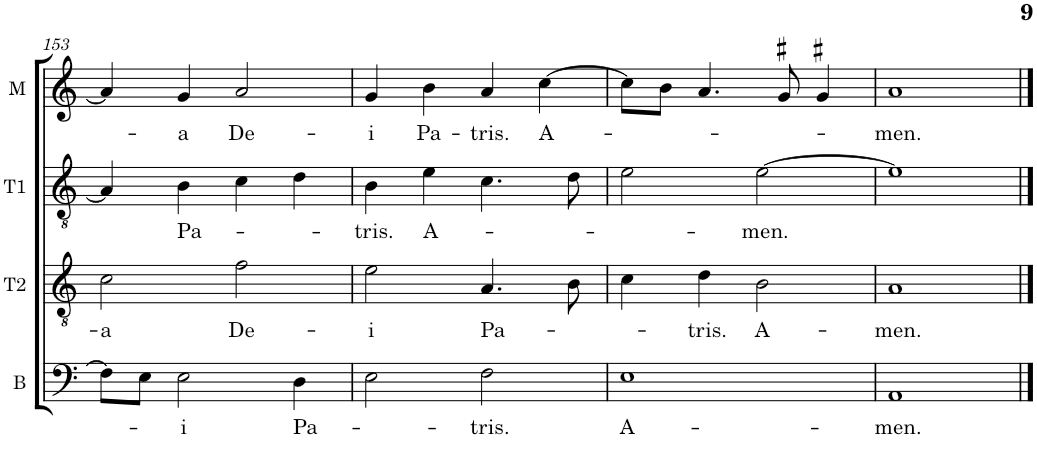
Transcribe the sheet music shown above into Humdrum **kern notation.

**kern	**text	**kern	**text	**kern	**text	**kern	**text
*part4	*part4	*part3	*part3	*part2	*part2	*part1	*part1
*staff4	*staff4	*staff3	*staff3	*staff2	*staff2	*staff1	*staff1
*I"B	*	*I"T2	*	*I"T1	*	*I"Mez	*
*I'B	*	*I'T2	*	*I'T1	*	*I'M	*
!!LO:PB:g=z
*clefF4	*	*clefGv2	*	*clefGv2	*	*clefG2	*
*	*	*	*	*Trd4c7	*	*	*
*k[]	*	*k[]	*	*k[]	*	*k[]	*
*M2/2	*	*M2/2	*	*M2/2	*	*M2/2	*
*met(c|)	*	*met(c|)	*	*met(c|)	*	*met(c|)	*
=153	=153	=153	=153	=153	=153	=153	=153
!	!	!	!LO:LY:b	!	!	!	!
8F\L]	.	2c\	-a	4A/]	.	4a/]	.
8E\J	.	.	.	.	.	.	.
!	!LO:LY:b	!	!	!	!LO:LY:b	!	!LO:LY:b
2E\	-i	.	.	4B\	Pa-	4g/	-a
!	!	!	!LO:LY:b	!	!	!	!LO:LY:b
.	.	2f\	De-	4c\	.	2a/	De-
!	!LO:LY:b	!	!	!	!	!	!
4D\	Pa-	.	.	4d\	.	.	.
=154	=154	=154	=154	=154	=154	=154	=154
!	!	!	!LO:LY:b	!	!LO:LY:b	!	!LO:LY:b
2E\	.	2e\	-i	4B\	-tris.	4g/	-i
!	!	!	!	!	!LO:LY:b	!	!LO:LY:b
.	.	.	.	4e\	A-	4b\	Pa-
!	!LO:LY:b	!	!LO:LY:b	!	!	!	!LO:LY:b
2F\	-tris.	4.A/	Pa-	4.c\	.	4a/	-tris.
!	!	!	!	!	!	!	!LO:LY:b
.	.	.	.	.	.	[4cc\	A-
.	.	8B\	.	8d\	.	.	.
=155	=155	=155	=155	=155	=155	=155	=155
!	!LO:LY:b	!	!	!	!	!	!
1E	A-	4c\	.	2e\	.	8cc\L]	.
.	.	.	.	.	.	8b\J	.
!	!	!	!LO:LY:b	!	!	!	!
.	.	4d\	tris.	.	.	4.a/	.
!	!	!	!LO:LY:b	!	!LO:LY:b	!	!
.	.	2B\	A-	[2e\	-men.	.	.
.	.	.	.	.	.	8g#X/	.
.	.	.	.	.	.	4g#X/	.
=156	=156	=156	=156	=156	=156	=156	=156
!	!LO:LY:b	!	!LO:LY:b	!	!	!	!LO:LY:b
1AA	-men.	1A	-men.	1e]	.	1a	-men.
==	==	==	==	==	==	==	==
*-	*-	*-	*-	*-	*-	*-	*-
